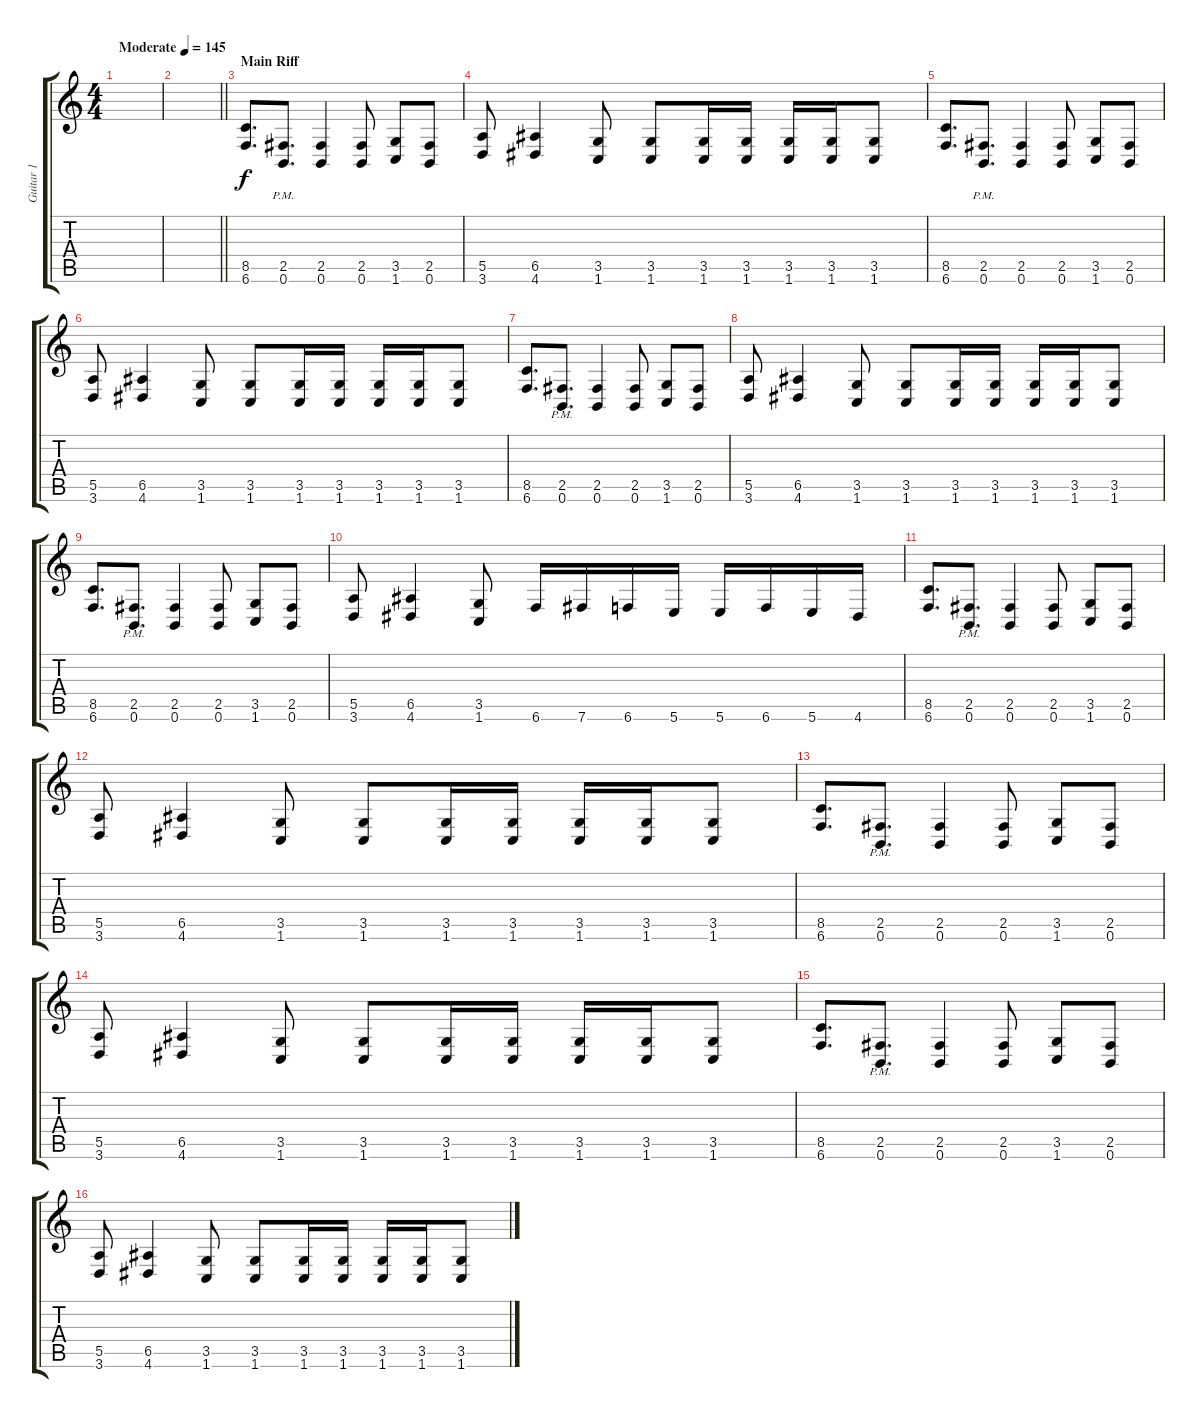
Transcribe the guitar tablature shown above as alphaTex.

\track ("Guitar 1" "Guitar 1") {instrument overdrivenguitar}
\staff {score tabs}
\tuning (B3 Gb3 D3 A2 E2 B1) {hide}
\ts (4 4)
\tempo (145 "Moderate")
\clef g2
\ks c
|
\barLineRight lightlight
|
\section ("" "Main Riff")
(8.5 6.6).8{d} (2.5{pm} 0.6).8{d} (2.5 0.6).4 (2.5 0.6).8 (3.5 1.6).8 (2.5 0.6).8 |
(5.5 3.6).8 (6.5 4.6).4 (3.5 1.6).8 (3.5 1.6).8 (3.5 1.6).16 (3.5 1.6).16 (3.5 1.6).16 (3.5 1.6).16 (3.5 1.6).8 |
(8.5 6.6).8{d} (2.5{pm} 0.6).8{d} (2.5 0.6).4 (2.5 0.6).8 (3.5 1.6).8 (2.5 0.6).8 |
(5.5 3.6).8 (6.5 4.6).4 (3.5 1.6).8 (3.5 1.6).8 (3.5 1.6).16 (3.5 1.6).16 (3.5 1.6).16 (3.5 1.6).16 (3.5 1.6).8 |
(8.5 6.6).8{d} (2.5{pm} 0.6).8{d} (2.5 0.6).4 (2.5 0.6).8 (3.5 1.6).8 (2.5 0.6).8 |
(5.5 3.6).8 (6.5 4.6).4 (3.5 1.6).8 (3.5 1.6).8 (3.5 1.6).16 (3.5 1.6).16 (3.5 1.6).16 (3.5 1.6).16 (3.5 1.6).8 |
(8.5 6.6).8{d} (2.5{pm} 0.6).8{d} (2.5 0.6).4 (2.5 0.6).8 (3.5 1.6).8 (2.5 0.6).8 |
(5.5 3.6).8 (6.5 4.6).4 (3.5 1.6).8 6.6.16 7.6.16 6.6.16 5.6.16 5.6.16 6.6.16 5.6.16 4.6.16 |
(8.5 6.6).8{d} (2.5{pm} 0.6).8{d} (2.5 0.6).4 (2.5 0.6).8 (3.5 1.6).8 (2.5 0.6).8 |
(5.5 3.6).8 (6.5 4.6).4 (3.5 1.6).8 (3.5 1.6).8 (3.5 1.6).16 (3.5 1.6).16 (3.5 1.6).16 (3.5 1.6).16 (3.5 1.6).8 |
(8.5 6.6).8{d} (2.5{pm} 0.6).8{d} (2.5 0.6).4 (2.5 0.6).8 (3.5 1.6).8 (2.5 0.6).8 |
(5.5 3.6).8 (6.5 4.6).4 (3.5 1.6).8 (3.5 1.6).8 (3.5 1.6).16 (3.5 1.6).16 (3.5 1.6).16 (3.5 1.6).16 (3.5 1.6).8 |
(8.5 6.6).8{d} (2.5{pm} 0.6).8{d} (2.5 0.6).4 (2.5 0.6).8 (3.5 1.6).8 (2.5 0.6).8 |
(5.5 3.6).8 (6.5 4.6).4 (3.5 1.6).8 (3.5 1.6).8 (3.5 1.6).16 (3.5 1.6).16 (3.5 1.6).16 (3.5 1.6).16 (3.5 1.6).8
